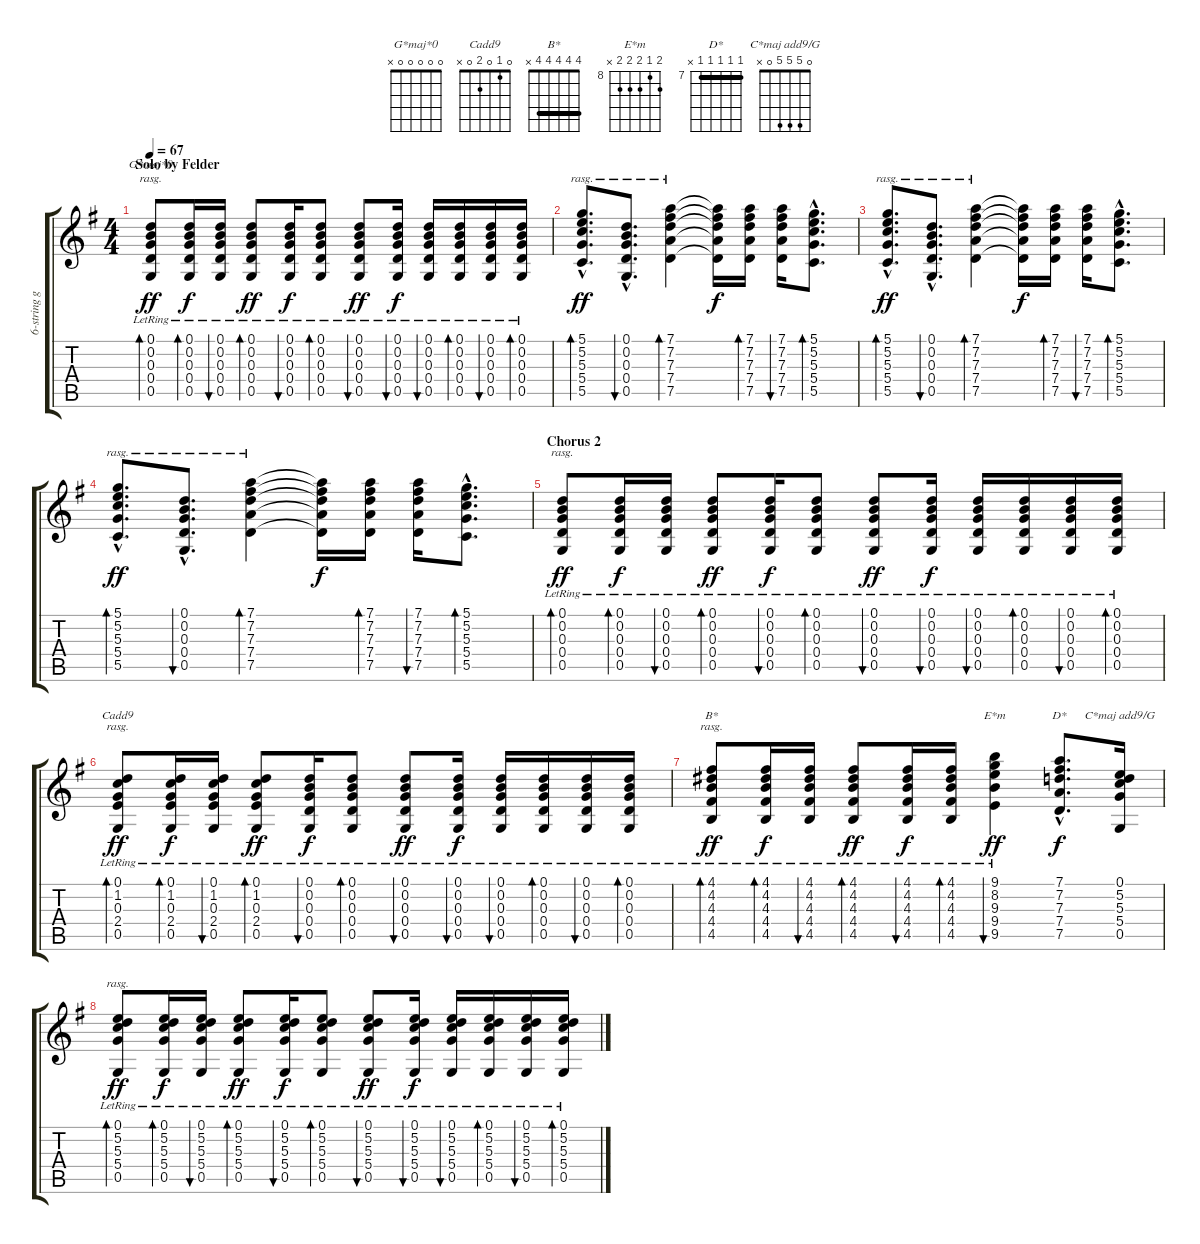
\track ("6-string guitar (open G) - Frey" "6-string g") {instrument acousticguitarnylon}
\staff {score tabs}
\tuning (D4 B3 G3 D3 G2 D2) {hide}
\chord ("G*maj*0" 0 0 0 0 0 x)
\chord ("Cadd9" 0 1 0 2 0 x)
\chord ("B*" 4 4 4 4 4 x) {barre 4}
\chord ("E*m" 9 8 9 9 9 x) {firstfret 8}
\chord ("D*" 7 7 7 7 7 x) {firstfret 7 barre 7}
\chord ("C*maj add9/G" 0 5 5 5 0 x)
\ts (4 4)
\section ("" "Solo by Felder")
\tempo 67
\clef g2
\ks g
(0.1{lr} 0.2{lr} 0.3{lr} 0.4{lr} 0.5{lr}).8{bd 60 ch "G*maj*0" rasg ii dy ff} (0.1{lr} 0.2{lr} 0.3{lr} 0.4{lr} 0.5{lr}).16{bd 30 dy f} (0.1{lr} 0.2{lr} 0.3{lr} 0.4{lr} 0.5{lr}).16{bu 30} (0.1{lr} 0.2{lr} 0.3{lr} 0.4{lr} 0.5{lr}).8{bd 30 dy ff} (0.1{lr} 0.2{lr} 0.3{lr} 0.4{lr} 0.5{lr}).16{bu 30 dy f} (0.1{lr} 0.2{lr} 0.3{lr} 0.4{lr} 0.5{lr}).8{bd 30} (0.1{lr} 0.2{lr} 0.3{lr} 0.4{lr} 0.5{lr}).8{bu 30 dy ff} (0.1{lr} 0.2{lr} 0.3{lr} 0.4{lr} 0.5{lr}).16{bu 30 dy f} (0.1{lr} 0.2{lr} 0.3{lr} 0.4{lr} 0.5{lr}).16{bu 30} (0.1{lr} 0.2{lr} 0.3{lr} 0.4{lr} 0.5{lr}).16{bd 30} (0.1{lr} 0.2{lr} 0.3{lr} 0.4{lr} 0.5{lr}).16{bu 30} (0.1{lr} 0.2{lr} 0.3{lr} 0.4{lr} 0.5{lr}).16{bd 30} |
(5.1{hac} 5.2{hac} 5.3{hac} 5.4{hac} 5.5{hac}).8{d bd 60 rasg ii dy ff} (0.1{hac} 0.2{hac} 0.3{hac} 0.4{hac} 0.5{hac}).8{d bu 60 rasg ii} (7.1 7.2 7.3 7.4 7.5).4{bd 60 rasg ii} (7.1{t} 7.2{t} 7.3{t} 7.4{t} 7.5{t}).16{dy f} (7.1 7.2 7.3 7.4 7.5).16{bd 30} (7.1 7.2 7.3 7.4 7.5).16{bu 30} (5.1{hac} 5.2{hac} 5.3{hac} 5.4{hac} 5.5{hac}).8{d bd 30} |
(5.1{hac} 5.2{hac} 5.3{hac} 5.4{hac} 5.5{hac}).8{d bd 60 rasg ii dy ff} (0.1{hac} 0.2{hac} 0.3{hac} 0.4{hac} 0.5{hac}).8{d bu 60 rasg ii} (7.1 7.2 7.3 7.4 7.5).4{bd 60 rasg ii} (7.1{t} 7.2{t} 7.3{t} 7.4{t} 7.5{t}).16{dy f} (7.1 7.2 7.3 7.4 7.5).16{bd 30} (7.1 7.2 7.3 7.4 7.5).16{bu 30} (5.1{hac} 5.2{hac} 5.3{hac} 5.4{hac} 5.5{hac}).8{d bd 30} |
(5.1{hac} 5.2{hac} 5.3{hac} 5.4{hac} 5.5{hac}).8{d bd 60 rasg ii dy ff} (0.1{hac} 0.2{hac} 0.3{hac} 0.4{hac} 0.5{hac}).8{d bu 60 rasg ii} (7.1 7.2 7.3 7.4 7.5).4{bd 60 rasg ii} (7.1{t} 7.2{t} 7.3{t} 7.4{t} 7.5{t}).16{dy f} (7.1 7.2 7.3 7.4 7.5).16{bd 30} (7.1 7.2 7.3 7.4 7.5).16{bu 30} (5.1{hac} 5.2{hac} 5.3{hac} 5.4{hac} 5.5{hac}).8{d bd 30} |
\section ("" "Chorus 2")
(0.1{lr} 0.2{lr} 0.3{lr} 0.4{lr} 0.5{lr}).8{bd 60 rasg ii dy ff} (0.1{lr} 0.2{lr} 0.3{lr} 0.4{lr} 0.5{lr}).16{bd 30 dy f} (0.1{lr} 0.2{lr} 0.3{lr} 0.4{lr} 0.5{lr}).16{bu 30} (0.1{lr} 0.2{lr} 0.3{lr} 0.4{lr} 0.5{lr}).8{bd 30 dy ff} (0.1{lr} 0.2{lr} 0.3{lr} 0.4{lr} 0.5{lr}).16{bu 30 dy f} (0.1{lr} 0.2{lr} 0.3{lr} 0.4{lr} 0.5{lr}).8{bd 30} (0.1{lr} 0.2{lr} 0.3{lr} 0.4{lr} 0.5{lr}).8{bu 30 dy ff} (0.1{lr} 0.2{lr} 0.3{lr} 0.4{lr} 0.5{lr}).16{bu 30 dy f} (0.1{lr} 0.2{lr} 0.3{lr} 0.4{lr} 0.5{lr}).16{bu 30} (0.1{lr} 0.2{lr} 0.3{lr} 0.4{lr} 0.5{lr}).16{bd 30} (0.1{lr} 0.2{lr} 0.3{lr} 0.4{lr} 0.5{lr}).16{bu 30} (0.1{lr} 0.2{lr} 0.3{lr} 0.4{lr} 0.5{lr}).16{bd 30} |
(0.1{lr} 1.2{lr} 0.3{lr} 2.4{lr} 0.5{lr}).8{bd 60 ch "Cadd9" rasg ii dy ff} (0.1{lr} 1.2{lr} 0.3{lr} 2.4{lr} 0.5{lr}).16{bd 30 dy f} (0.1{lr} 1.2{lr} 0.3{lr} 2.4{lr} 0.5{lr}).16{bu 30} (0.1{lr} 1.2{lr} 0.3{lr} 2.4{lr} 0.5{lr}).8{bd 30 dy ff} (0.1{lr} 0.2{lr} 0.3{lr} 0.4{lr} 0.5{lr}).16{bu 30 dy f} (0.1{lr} 0.2{lr} 0.3{lr} 0.4{lr} 0.5{lr}).8{bd 30} (0.1{lr} 0.2{lr} 0.3{lr} 0.4{lr} 0.5{lr}).8{bu 30 dy ff} (0.1{lr} 0.2{lr} 0.3{lr} 0.4{lr} 0.5{lr}).16{bu 30 dy f} (0.1{lr} 0.2{lr} 0.3{lr} 0.4{lr} 0.5{lr}).16{bu 30} (0.1{lr} 0.2{lr} 0.3{lr} 0.4{lr} 0.5{lr}).16{bd 30} (0.1{lr} 0.2{lr} 0.3{lr} 0.4{lr} 0.5{lr}).16{bu 30} (0.1{lr} 0.2{lr} 0.3{lr} 0.4{lr} 0.5{lr}).16{bd 30} |
(4.1{lr} 4.2{lr} 4.3{lr} 4.4{lr} 4.5{lr}).8{bd 60 ch "B*" rasg ii dy ff} (4.1{lr} 4.2{lr} 4.3{lr} 4.4{lr} 4.5{lr}).16{bd 30 dy f} (4.1{lr} 4.2{lr} 4.3{lr} 4.4{lr} 4.5{lr}).16{bu 30} (4.1{lr} 4.2{lr} 4.3{lr} 4.4{lr} 4.5{lr}).8{bd 30 dy ff} (4.1{lr} 4.2{lr} 4.3{lr} 4.4{lr} 4.5{lr}).16{bu 30 dy f} (4.1{lr} 4.2{lr} 4.3{lr} 4.4{lr} 4.5{lr}).16{bd 30} (9.1 8.2{lr} 9.3{lr} 9.4{lr} 9.5{lr}).4{bu 30 ch "E*m" dy ff} (7.1{hac} 7.2{hac} 7.3{hac} 7.4{hac} 7.5{hac}).8{d ch "D*" dy f} (0.1 5.2 5.3 5.4 0.5).16{ch "C*maj add9/G"} |
(0.1{lr} 5.2{lr} 5.3{lr} 5.4{lr} 0.5{lr}).8{bd 60 rasg ii dy ff} (0.1{lr} 5.2{lr} 5.3{lr} 5.4{lr} 0.5{lr}).16{bd 30 dy f} (0.1{lr} 5.2{lr} 5.3{lr} 5.4{lr} 0.5{lr}).16{bu 30} (0.1{lr} 5.2{lr} 5.3{lr} 5.4{lr} 0.5{lr}).8{bd 30 dy ff} (0.1{lr} 5.2{lr} 5.3{lr} 5.4{lr} 0.5{lr}).16{bu 30 dy f} (0.1{lr} 5.2{lr} 5.3{lr} 5.4{lr} 0.5{lr}).8{bd 30} (0.1{lr} 5.2{lr} 5.3{lr} 5.4{lr} 0.5{lr}).8{bu 30 dy ff} (0.1{lr} 5.2{lr} 5.3{lr} 5.4{lr} 0.5{lr}).16{bu 30 dy f} (0.1{lr} 5.2{lr} 5.3{lr} 5.4{lr} 0.5{lr}).16{bu 30} (0.1{lr} 5.2{lr} 5.3{lr} 5.4{lr} 0.5{lr}).16{bd 30} (0.1{lr} 5.2{lr} 5.3{lr} 5.4{lr} 0.5{lr}).16{bu 30} (0.1{lr} 5.2{lr} 5.3{lr} 5.4{lr} 0.5{lr}).16{bd 30}
